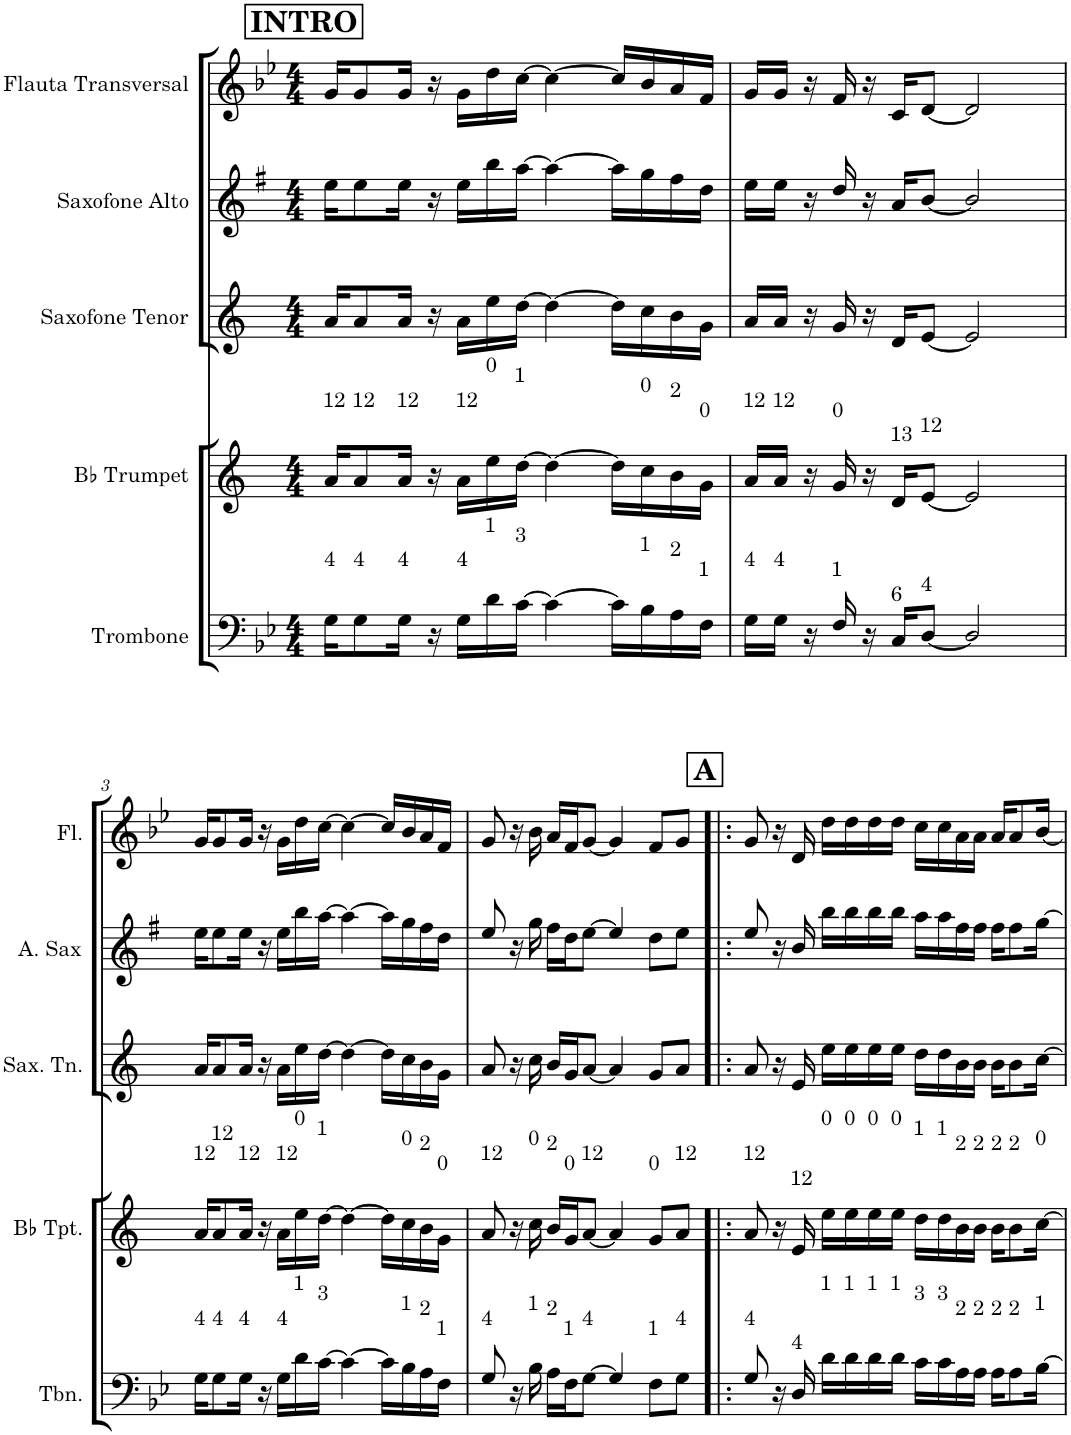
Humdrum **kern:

**kern	**kern	**kern	**kern	**kern
*part5	*part4	*part3	*part2	*part1
*staff5	*staff4	*staff3	*staff2	*staff1
*I"Trombone	*I"Bb Trumpet	*I"Saxofone Tenor	*I"Saxofone Alto	*I"Flauta Transversal
*I'Tbn.	*I'Bb Tpt.	*I'Sax. Tn.	*	*I'Fl.
*clefF4	*clefG2	*clefG2	*clefG2	*clefG2
*	*Trd1c2	*Trd8c14	*Trd5c9	*
*k[b-e-]	*k[]	*k[]	*k[f#]	*k[b-e-]
*M4/4	*M4/4	*M4/4	*M4/4	*M4/4
!!LO:REH:place=s1:a:B:cj:fs=14:t=INTRO
=1	=1	=1	=1	=1
!	!LO:TX:a:t=12	!	!	!
!LO:TX:a:t=4	!	!	!	!
16G\KL	16a/KL	16a/KL	16ee\KL	16g/KL
!	!LO:TX:a:t=12	!	!	!
!LO:TX:a:t=4	!	!	!	!
8G\	8a/	8a/	8ee\	8g/
!	!LO:TX:a:t=12	!	!	!
!LO:TX:a:t=4	!	!	!	!
16G\Jk	16a/Jk	16a/Jk	16ee\Jk	16g/Jk
16r	16r	16r	16r	16r
!	!LO:TX:a:t=12	!	!	!
!LO:TX:a:t=4	!	!	!	!
16G\LL	16a\LL	16a\LL	16ee\LL	16g\LL
!	!LO:TX:a:t=0	!	!	!
!LO:TX:a:t=1	!	!	!	!
16d\	16ee\	16ee\	16bb\	16dd\
!	!LO:TX:a:t=1	!	!	!
!LO:TX:a:t=3	!	!	!	!
[16c\JJ	[16dd\JJ	[16dd\JJ	[16aa\JJ	[16cc\JJ
4c\_	4dd\_	4dd\_	4aa\_	4cc\_
16c\LL]	16dd\LL]	16dd\LL]	16aa\LL]	16cc/LL]
!	!LO:TX:a:t=0	!	!	!
!LO:TX:a:t=1	!	!	!	!
16B-\	16cc\	16cc\	16gg\	16b-/
!	!LO:TX:a:t=2	!	!	!
!LO:TX:a:t=2	!	!	!	!
16A\	16b\	16b\	16ff#\	16a/
!	!LO:TX:a:t=0	!	!	!
!LO:TX:a:t=1	!	!	!	!
16F\JJ	16g\JJ	16g\JJ	16dd\JJ	16f/JJ
=2	=2	=2	=2	=2
!	!LO:TX:a:t=12	!	!	!
!LO:TX:a:t=4	!	!	!	!
16G\LL	16a/LL	16a/LL	16ee\LL	16g/LL
!	!LO:TX:a:t=12	!	!	!
!LO:TX:a:t=4	!	!	!	!
16G\JJ	16a/JJ	16a/JJ	16ee\JJ	16g/JJ
16r	16r	16r	16r	16r
!	!LO:TX:a:t=0	!	!	!
!LO:TX:a:t=1	!	!	!	!
16F/	16g/	16g/	16dd/	16f/
16r	16r	16r	16r	16r
!	!LO:TX:a:t=13	!	!	!
!LO:TX:a:t=6	!	!	!	!
16C/KL	16d/KL	16d/KL	16a/KL	16c/KL
!	!LO:TX:a:t=12	!	!	!
!LO:TX:a:t=4	!	!	!	!
[8D/J	[8e/J	[8e/J	[8b/J	[8d/J
2D/]	2e/]	2e/]	2b/]	2d/]
!!LO:LB:g=z
=3	=3	=3	=3	=3
!	!LO:TX:a:t=12	!	!	!
!LO:TX:a:t=4	!	!	!	!
16G\KL	16a/KL	16a/KL	16ee\KL	16g/KL
!	!LO:TX:a:t=12	!	!	!
!LO:TX:a:t=4	!	!	!	!
8G\	8a/	8a/	8ee\	8g/
!	!LO:TX:a:t=12	!	!	!
!LO:TX:a:t=4	!	!	!	!
16G\Jk	16a/Jk	16a/Jk	16ee\Jk	16g/Jk
16r	16r	16r	16r	16r
!	!LO:TX:a:t=12	!	!	!
!LO:TX:a:t=4	!	!	!	!
16G\LL	16a\LL	16a\LL	16ee\LL	16g\LL
!	!LO:TX:a:t=0	!	!	!
!LO:TX:a:t=1	!	!	!	!
16d\	16ee\	16ee\	16bb\	16dd\
!	!LO:TX:a:t=1	!	!	!
!LO:TX:a:t=3	!	!	!	!
[16c\JJ	[16dd\JJ	[16dd\JJ	[16aa\JJ	[16cc\JJ
4c\_	4dd\_	4dd\_	4aa\_	4cc\_
16c\LL]	16dd\LL]	16dd\LL]	16aa\LL]	16cc/LL]
!	!LO:TX:a:t=0	!	!	!
!LO:TX:a:t=1	!	!	!	!
16B-\	16cc\	16cc\	16gg\	16b-/
!	!LO:TX:a:t=2	!	!	!
!LO:TX:a:t=2	!	!	!	!
16A\	16b\	16b\	16ff#\	16a/
!	!LO:TX:a:t=0	!	!	!
!LO:TX:a:t=1	!	!	!	!
16F\JJ	16g\JJ	16g\JJ	16dd\JJ	16f/JJ
=4	=4	=4	=4	=4
!	!LO:TX:a:t=12	!	!	!
!LO:TX:a:t=4	!	!	!	!
8G/	8a/	8a/	8ee/	8g/
16r	16r	16r	16r	16r
!	!LO:TX:a:t=0	!	!	!
!LO:TX:a:t=1	!	!	!	!
16B-\	16cc\	16cc\	16gg\	16b-\
!	!LO:TX:a:t=2	!	!	!
!LO:TX:a:t=2	!	!	!	!
16A\LL	16b/LL	16b/LL	16ff#\LL	16a/LL
!	!LO:TX:a:t=0	!	!	!
!LO:TX:a:t=1	!	!	!	!
16F\J	16g/J	16g/J	16dd\J	16f/J
!	!LO:TX:a:t=12	!	!	!
!LO:TX:a:t=4	!	!	!	!
[8G\J	[8a/J	[8a/J	[8ee\J	[8g/J
4G/]	4a/]	4a/]	4ee/]	4g/]
!	!LO:TX:a:t=0	!	!	!
!LO:TX:a:t=1	!	!	!	!
8F\L	8g/L	8g/L	8dd\L	8f/L
!	!LO:TX:a:t=12	!	!	!
!LO:TX:a:t=4	!	!	!	!
8G\J	8a/J	8a/J	8ee\J	8g/J
!!LO:REH:place=s1:a:B:cj:fs=14:t=A
=5!|:	=5!|:	=5!|:	=5!|:	=5!|:
!	!LO:TX:a:t=12	!	!	!
!LO:TX:a:t=4	!	!	!	!
8G/	8a/	8a/	8ee/	8g/
16r	16r	16r	16r	16r
!	!LO:TX:a:t=12	!	!	!
!LO:TX:a:t=4	!	!	!	!
16D/	16e/	16e/	16b/	16d/
!	!LO:TX:a:t=0	!	!	!
!LO:TX:a:t=1	!	!	!	!
16d\LL	16ee\LL	16ee\LL	16bb\LL	16dd\LL
!	!LO:TX:a:t=0	!	!	!
!LO:TX:a:t=1	!	!	!	!
16d\	16ee\	16ee\	16bb\	16dd\
!	!LO:TX:a:t=0	!	!	!
!LO:TX:a:t=1	!	!	!	!
16d\	16ee\	16ee\	16bb\	16dd\
!	!LO:TX:a:t=0	!	!	!
!LO:TX:a:t=1	!	!	!	!
16d\JJ	16ee\JJ	16ee\JJ	16bb\JJ	16dd\JJ
!	!LO:TX:a:t=1	!	!	!
!LO:TX:a:t=3	!	!	!	!
16c\LL	16dd\LL	16dd\LL	16aa\LL	16cc\LL
!	!LO:TX:a:t=1	!	!	!
!LO:TX:a:t=3	!	!	!	!
16c\	16dd\	16dd\	16aa\	16cc\
!	!LO:TX:a:t=2	!	!	!
!LO:TX:a:t=2	!	!	!	!
16A\	16b\	16b\	16ff#\	16a\
!	!LO:TX:a:t=2	!	!	!
!LO:TX:a:t=2	!	!	!	!
16A\JJ	16b\JJ	16b\JJ	16ff#\JJ	16a\JJ
!	!LO:TX:a:t=2	!	!	!
!LO:TX:a:t=2	!	!	!	!
16A\KL	16b\KL	16b\KL	16ff#\KL	16a/KL
!	!LO:TX:a:t=2	!	!	!
!LO:TX:a:t=2	!	!	!	!
8A\	8b\	8b\	8ff#\	8a/
!	!LO:TX:a:t=0	!	!	!
!LO:TX:a:t=1	!	!	!	!
[16B-\Jk	[16cc\Jk	[16cc\Jk	[16gg\Jk	[16b-/Jk
=	=	=	=	=
*-	*-	*-	*-	*-
